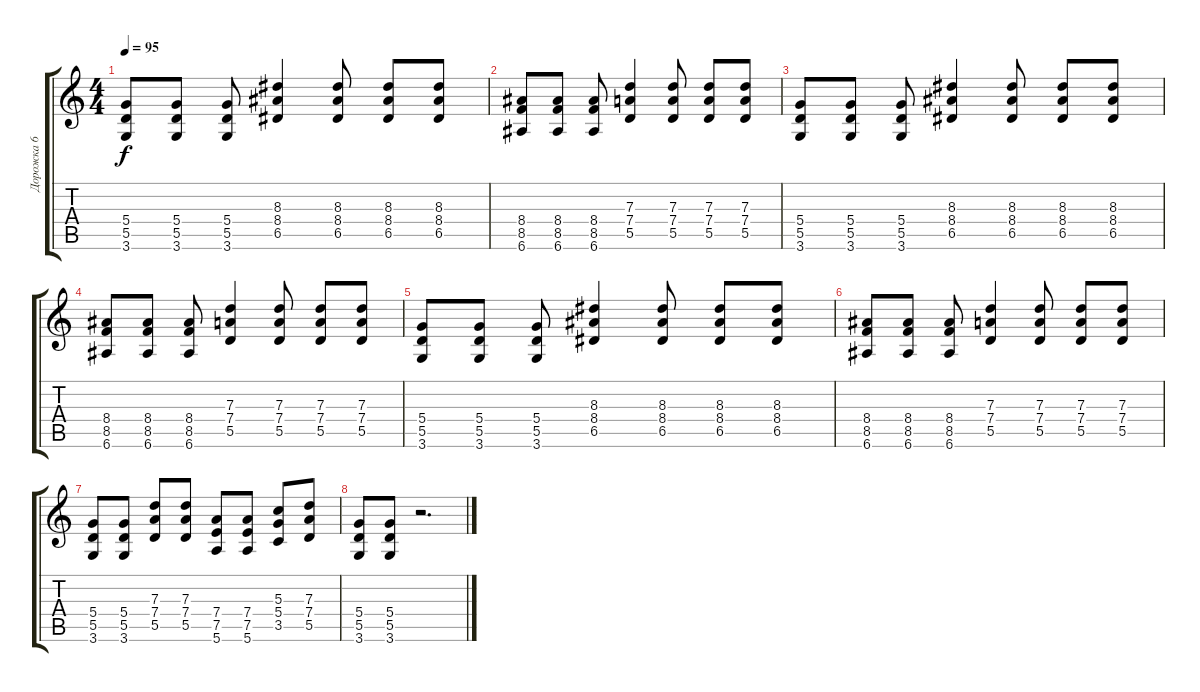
\track ("Дорожка 6" "Дорожка 6") {instrument overdrivenguitar}
\staff {score tabs}
\tuning (E4 B3 G3 D3 A2 E2) {hide}
\ts (4 4)
\tempo 95
\clef g2
\ks c
(5.4 5.5 3.6).8{dy f} (5.4 5.5 3.6).8 (5.4 5.5 3.6).8 (8.3 8.4 6.5).4 (8.3 8.4 6.5).8 (8.3 8.4 6.5).8 (8.3 8.4 6.5).8 |
(8.4 8.5 6.6).8 (8.4 8.5 6.6).8 (8.4 8.5 6.6).8 (7.3 7.4 5.5).4 (7.3 7.4 5.5).8 (7.3 7.4 5.5).8 (7.3 7.4 5.5).8 |
(5.4 5.5 3.6).8 (5.4 5.5 3.6).8 (5.4 5.5 3.6).8 (8.3 8.4 6.5).4 (8.3 8.4 6.5).8 (8.3 8.4 6.5).8 (8.3 8.4 6.5).8 |
(8.4 8.5 6.6).8 (8.4 8.5 6.6).8 (8.4 8.5 6.6).8 (7.3 7.4 5.5).4 (7.3 7.4 5.5).8 (7.3 7.4 5.5).8 (7.3 7.4 5.5).8 |
(5.4 5.5 3.6).8 (5.4 5.5 3.6).8 (5.4 5.5 3.6).8 (8.3 8.4 6.5).4 (8.3 8.4 6.5).8 (8.3 8.4 6.5).8 (8.3 8.4 6.5).8 |
(8.4 8.5 6.6).8 (8.4 8.5 6.6).8 (8.4 8.5 6.6).8 (7.3 7.4 5.5).4 (7.3 7.4 5.5).8 (7.3 7.4 5.5).8 (7.3 7.4 5.5).8 |
(5.4 5.5 3.6).8 (5.4 5.5 3.6).8 (7.3 7.4 5.5).8 (7.3 7.4 5.5).8 (7.4 7.5 5.6).8 (7.4 7.5 5.6).8 (5.3 5.4 3.5).8 (7.3 7.4 5.5).8 |
(5.4 5.5 3.6).8 (5.4 5.5 3.6).8 r.2{d}
